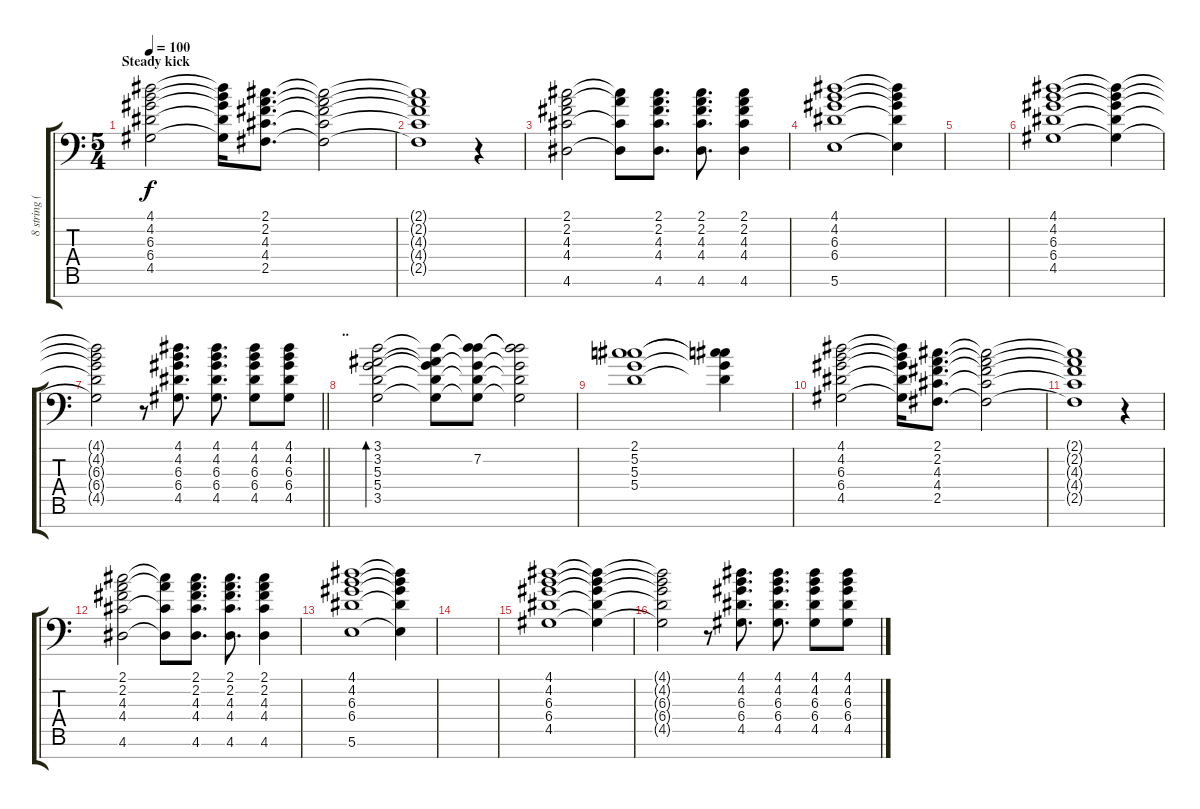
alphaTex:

\track ("8 string (low 7)" "8 string (") {mute instrument acousticguitarsteel}
\staff {score tabs}
\tuning (B3 G3 D3 A2 E2 B1 E1) {hide}
\ts (5 4)
\section ("" "Steady kick")
\tempo 100
\clef f4
\ks c
(4.1 4.2 6.3 6.4 4.5).2{dy f volume 8} (4.1{t} 4.2{t} 6.3{t} 6.4{t} 4.5{t}).16 (2.1 2.2 4.3 4.4 2.5).8{d} (2.1{t} 2.2{t} 4.3{t} 4.4{t} 2.5{t}).2 |
(2.1{t} 2.2{t} 4.3{t} 4.4{t} 2.5{t}).1 r.4 |
(2.1 2.2 4.3 4.4 4.6).2 (2.1{t} 2.2{t} 4.4{t} 4.6{t}).8 (2.1 2.2 4.3 4.4 4.6).8{d} (2.1 2.2 4.3 4.4 4.6).8{d} (2.1 2.2 4.3 4.4 4.6).4 |
(4.1 4.2 6.3 6.4 5.6).1 (4.1{t} 4.2{t} 6.3{t} 6.4{t} 5.6{t}).4 |
|
(4.1 4.2 6.3 6.4 4.5).1 (4.1{t} 4.2{t} 6.3{t} 6.4{t} 4.5{t}).4 |
\barLineRight lightlight
(4.1{t} 4.2{t} 6.3{t} 6.4{t} 4.5{t}).2 r.8 (4.1 4.2 6.3 6.4 4.5).8{d} (4.1 4.2 6.3 6.4 4.5).8{d} (4.1 4.2 6.3 6.4 4.5).8 (4.1 4.2 6.3 6.4 4.5).8 |
\section ("" "..")
(3.1 3.2 5.3 5.4 3.5).2{bd 120} (3.1{t} 3.2{t} 5.3{t} 5.4{t} 3.5{t}).8 (3.1{t} 7.2 5.3{t} 5.4{t} 3.5{t}).8 (3.1{t} 7.2{t} 5.3{t} 5.4{t} 3.5{t}).2 |
(2.1 5.2 5.3 5.4).1 (2.1{t} 5.2{t} 5.3{t} 5.4{t}).4 |
(4.1 4.2 6.3 6.4 4.5).2{volume 8} (4.1{t} 4.2{t} 6.3{t} 6.4{t} 4.5{t}).16 (2.1 2.2 4.3 4.4 2.5).8{d} (2.1{t} 2.2{t} 4.3{t} 4.4{t} 2.5{t}).2 |
(2.1{t} 2.2{t} 4.3{t} 4.4{t} 2.5{t}).1 r.4 |
(2.1 2.2 4.3 4.4 4.6).2 (2.1{t} 2.2{t} 4.4{t} 4.6{t}).8 (2.1 2.2 4.3 4.4 4.6).8{d} (2.1 2.2 4.3 4.4 4.6).8{d} (2.1 2.2 4.3 4.4 4.6).4 |
(4.1 4.2 6.3 6.4 5.6).1 (4.1{t} 4.2{t} 6.3{t} 6.4{t} 5.6{t}).4 |
|
(4.1 4.2 6.3 6.4 4.5).1 (4.1{t} 4.2{t} 6.3{t} 6.4{t} 4.5{t}).4 |
(4.1{t} 4.2{t} 6.3{t} 6.4{t} 4.5{t}).2 r.8 (4.1 4.2 6.3 6.4 4.5).8{d} (4.1 4.2 6.3 6.4 4.5).8{d} (4.1 4.2 6.3 6.4 4.5).8 (4.1 4.2 6.3 6.4 4.5).8
